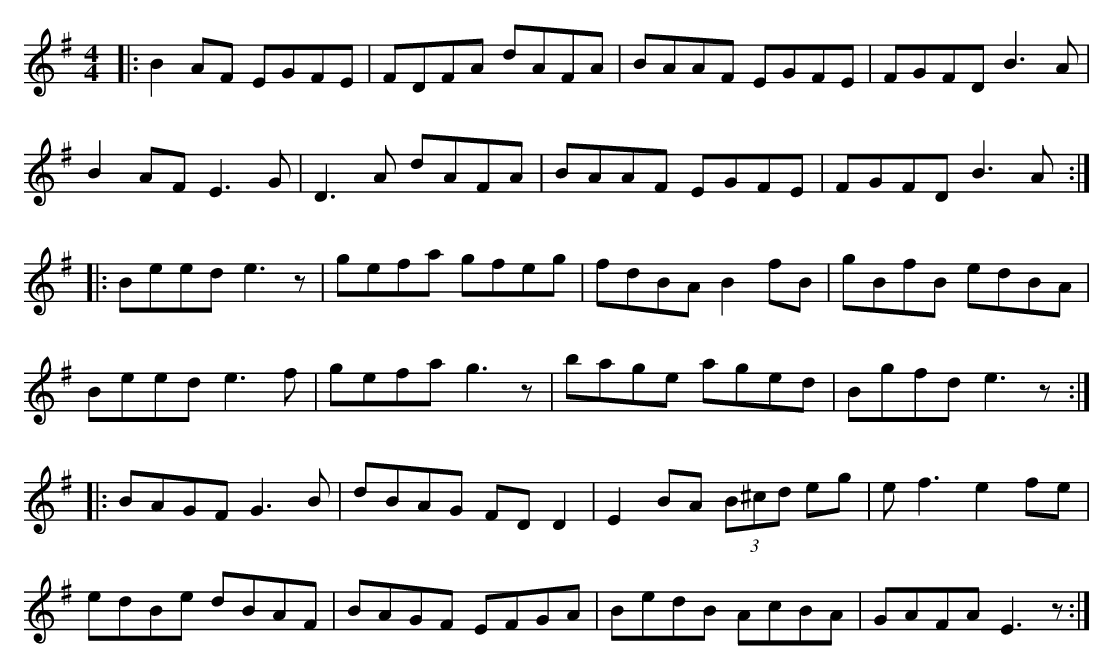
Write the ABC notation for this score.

X:1
M:4/4
K:Emin
|:B2AF EGFE|FDFA dAFA|BAAF EGFE|FGFD B3A|
B2AF E3G|D3A dAFA|BAAF EGFE|FGFD B3A:|
|:Beed e3z|gefa gfeg|fdBA B2fB|gBfB edBA|
Beed e3f|gefa g3z|bage aged|Bgfd e3z:|
|:BAGF G3B|dBAG FD D2|E2BA (3B^cd eg|ef3 e2fe|
edBe dBAF|BAGF EFGA|BedB AcBA|GAFA E3z:|
